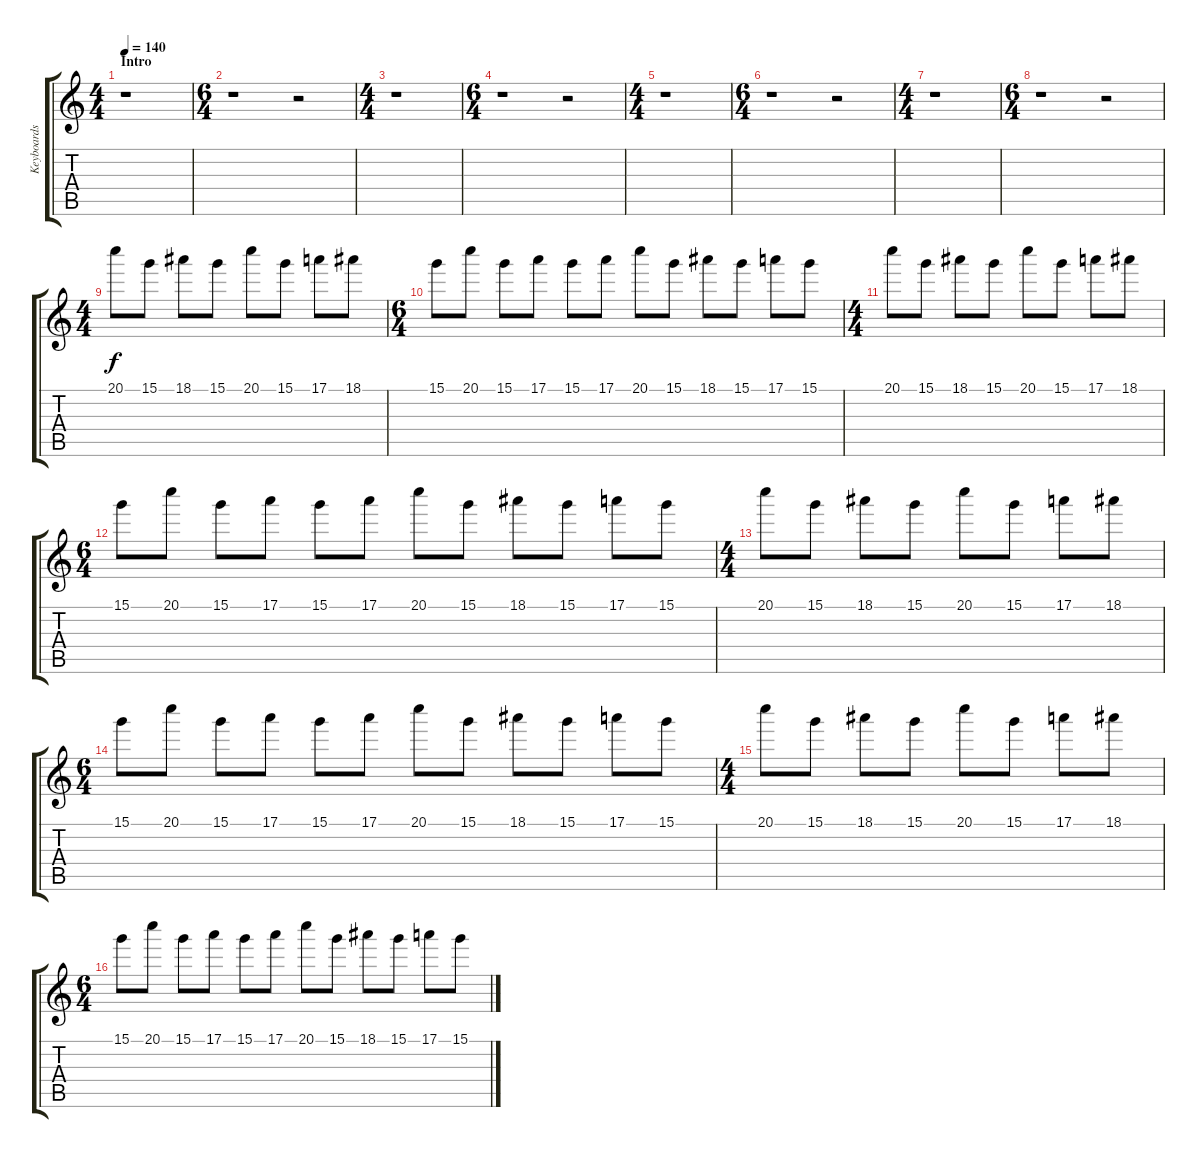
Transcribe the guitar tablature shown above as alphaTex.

\track ("Keyboards 5" "Keyboards ") {instrument xylophone}
\staff {score tabs}
\tuning (E5 B4 G4 D4 A3 E3) {hide}
\ts (4 4)
\section ("" "Intro")
\tempo 140
\clef g2
\ks c
r.1{dy f instrument xylophone} |
\ts (6 4)
r.1 r.2 |
\ts (4 4)
r.1 |
\ts (6 4)
r.1 r.2 |
\ts (4 4)
r.1 |
\ts (6 4)
r.1 r.2 |
\ts (4 4)
r.1 |
\ts (6 4)
r.1 r.2 |
\ts (4 4)
20.1.8 15.1.8 18.1.8 15.1.8 20.1.8 15.1.8 17.1.8 18.1.8 |
\ts (6 4)
15.1.8 20.1.8 15.1.8 17.1.8 15.1.8 17.1.8 20.1.8 15.1.8 18.1.8 15.1.8 17.1.8 15.1.8 |
\ts (4 4)
20.1.8 15.1.8 18.1.8 15.1.8 20.1.8 15.1.8 17.1.8 18.1.8 |
\ts (6 4)
15.1.8 20.1.8 15.1.8 17.1.8 15.1.8 17.1.8 20.1.8 15.1.8 18.1.8 15.1.8 17.1.8 15.1.8 |
\ts (4 4)
20.1.8 15.1.8 18.1.8 15.1.8 20.1.8 15.1.8 17.1.8 18.1.8 |
\ts (6 4)
15.1.8 20.1.8 15.1.8 17.1.8 15.1.8 17.1.8 20.1.8 15.1.8 18.1.8 15.1.8 17.1.8 15.1.8 |
\ts (4 4)
20.1.8 15.1.8 18.1.8 15.1.8 20.1.8 15.1.8 17.1.8 18.1.8 |
\ts (6 4)
15.1.8 20.1.8 15.1.8 17.1.8 15.1.8 17.1.8 20.1.8 15.1.8 18.1.8 15.1.8 17.1.8 15.1.8
